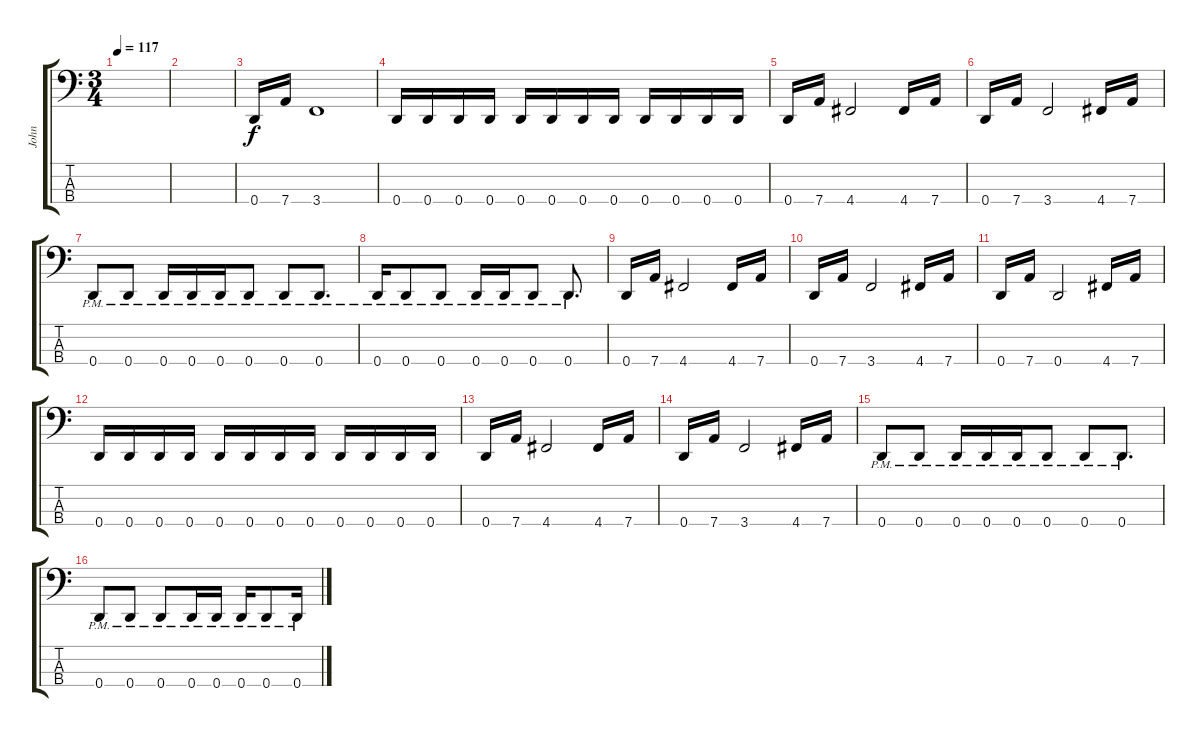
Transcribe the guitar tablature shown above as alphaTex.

\track ("John" "John") {instrument electricbasspick}
\staff {score tabs}
\tuning (G2 D2 A1 D1) {hide}
\ts (3 4)
\tempo 117
\clef f4
\ks c
|
|
0.4.16 7.4.16 3.4.1 |
0.4.16 0.4.16 0.4.16 0.4.16 0.4.16 0.4.16 0.4.16 0.4.16 0.4.16 0.4.16 0.4.16 0.4.16 |
0.4.16 7.4.16 4.4.2 4.4.16 7.4.16 |
0.4.16 7.4.16 3.4.2 4.4.16 7.4.16 |
0.4{pm}.8 0.4{pm}.8 0.4{pm}.16 0.4{pm}.16 0.4{pm}.16 0.4{pm}.8 0.4{pm}.8 0.4{pm}.8{d} |
0.4{pm}.16 0.4{pm}.8 0.4{pm}.8 0.4{pm}.16 0.4{pm}.16 0.4{pm}.8 0.4{pm}.8{d} |
0.4.16 7.4.16 4.4.2 4.4.16 7.4.16 |
0.4.16 7.4.16 3.4.2 4.4.16 7.4.16 |
0.4.16 7.4.16 0.4.2 4.4.16 7.4.16 |
0.4.16 0.4.16 0.4.16 0.4.16 0.4.16 0.4.16 0.4.16 0.4.16 0.4.16 0.4.16 0.4.16 0.4.16 |
0.4.16 7.4.16 4.4.2 4.4.16 7.4.16 |
0.4.16 7.4.16 3.4.2 4.4.16 7.4.16 |
0.4{pm}.8 0.4{pm}.8 0.4{pm}.16 0.4{pm}.16 0.4{pm}.16 0.4{pm}.8 0.4{pm}.8 0.4{pm}.8{d} |
0.4{pm}.8 0.4{pm}.8 0.4{pm}.8 0.4{pm}.16 0.4{pm}.16 0.4{pm}.16 0.4{pm}.8 0.4{pm}.16
